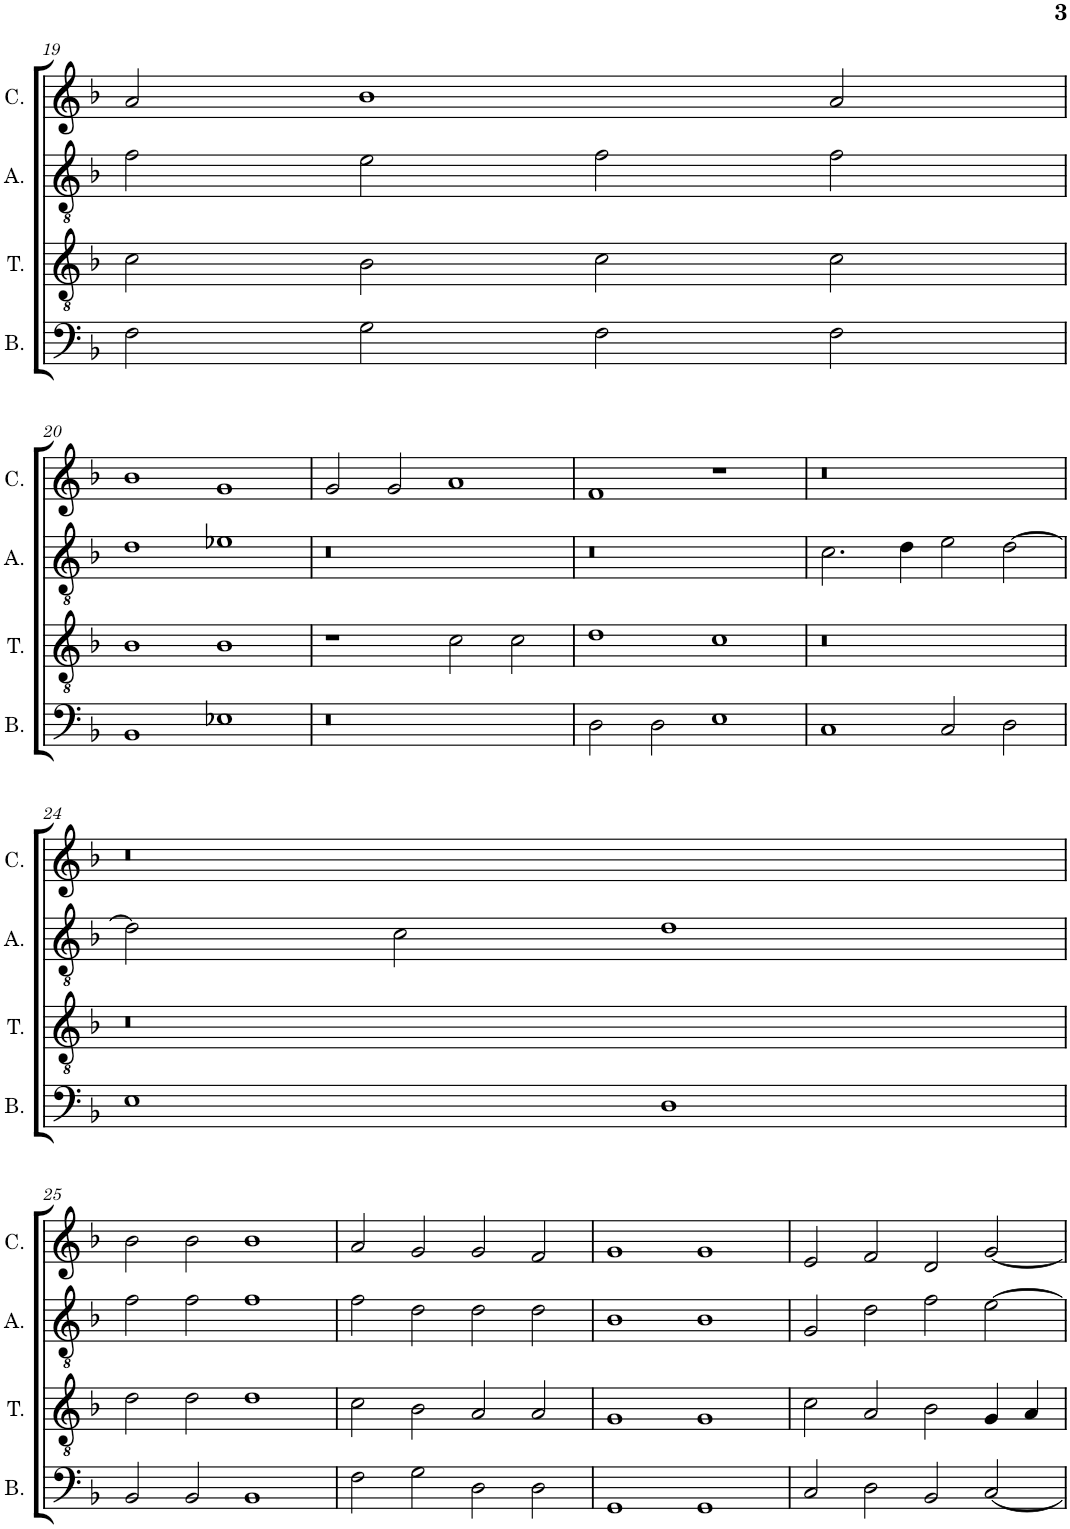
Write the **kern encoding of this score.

**kern	**kern	**kern	**kern
*part4	*part3	*part2	*part1
*staff4	*staff3	*staff2	*staff1
*I"Bassus	*I"Tenor	*I"Altus	*I"Cantus
*I'B.	*I'T.	*I'A.	*I'C.
!!LO:PB:g=z
*clefF4	*clefGv2	*clefGv2	*clefG2
*k[b-]	*k[b-]	*k[b-]	*k[b-]
*M2/1	*M2/1	*M2/1	*M2/1
=19	=19	=19	=19
2F\	2c\	2f\	2a/
2G\	2B-\	2e\	1b-
2F\	2c\	2f\	.
2F\	2c\	2f\	2a/
!!LO:LB:g=z
=20	=20	=20	=20
1BB-	1B-	1d	1b-
1E-X	1B-	1e-X	1g
=21	=21	=21	=21
0r	1r	0r	2g/
.	.	.	2g/
.	2c\	.	1a
.	2c\	.	.
=22	=22	=22	=22
2D\	1d	0r	1f
2D\	.	.	.
1E	1c	.	1r
=23	=23	=23	=23
1C	0r	2.c\	0r
.	.	4d\	.
2C/	.	2e\	.
2D\	.	[2d\	.
!!LO:LB:g=z
=24	=24	=24	=24
1E	0r	2d\]	0r
.	.	2c\	.
1D	.	1d	.
!!LO:LB:g=z
=25	=25	=25	=25
2BB-/	2d\	2f\	2b-\
2BB-/	2d\	2f\	2b-\
1BB-	1d	1f	1b-
=26	=26	=26	=26
2F\	2c\	2f\	2a/
2G\	2B-\	2d\	2g/
2D\	2A/	2d\	2g/
2D\	2A/	2d\	2f/
=27	=27	=27	=27
1GG	1G	1B-	1g
1GG	1G	1B-	1g
=28	=28	=28	=28
2C/	2c\	2G/	2e/
2D\	2A/	2d\	2f/
2BB-/	2B-\	2f\	2d/
[2C/	4G/	[2e\	[2g/
.	4A/	.	.
=	=	=	=
*-	*-	*-	*-
